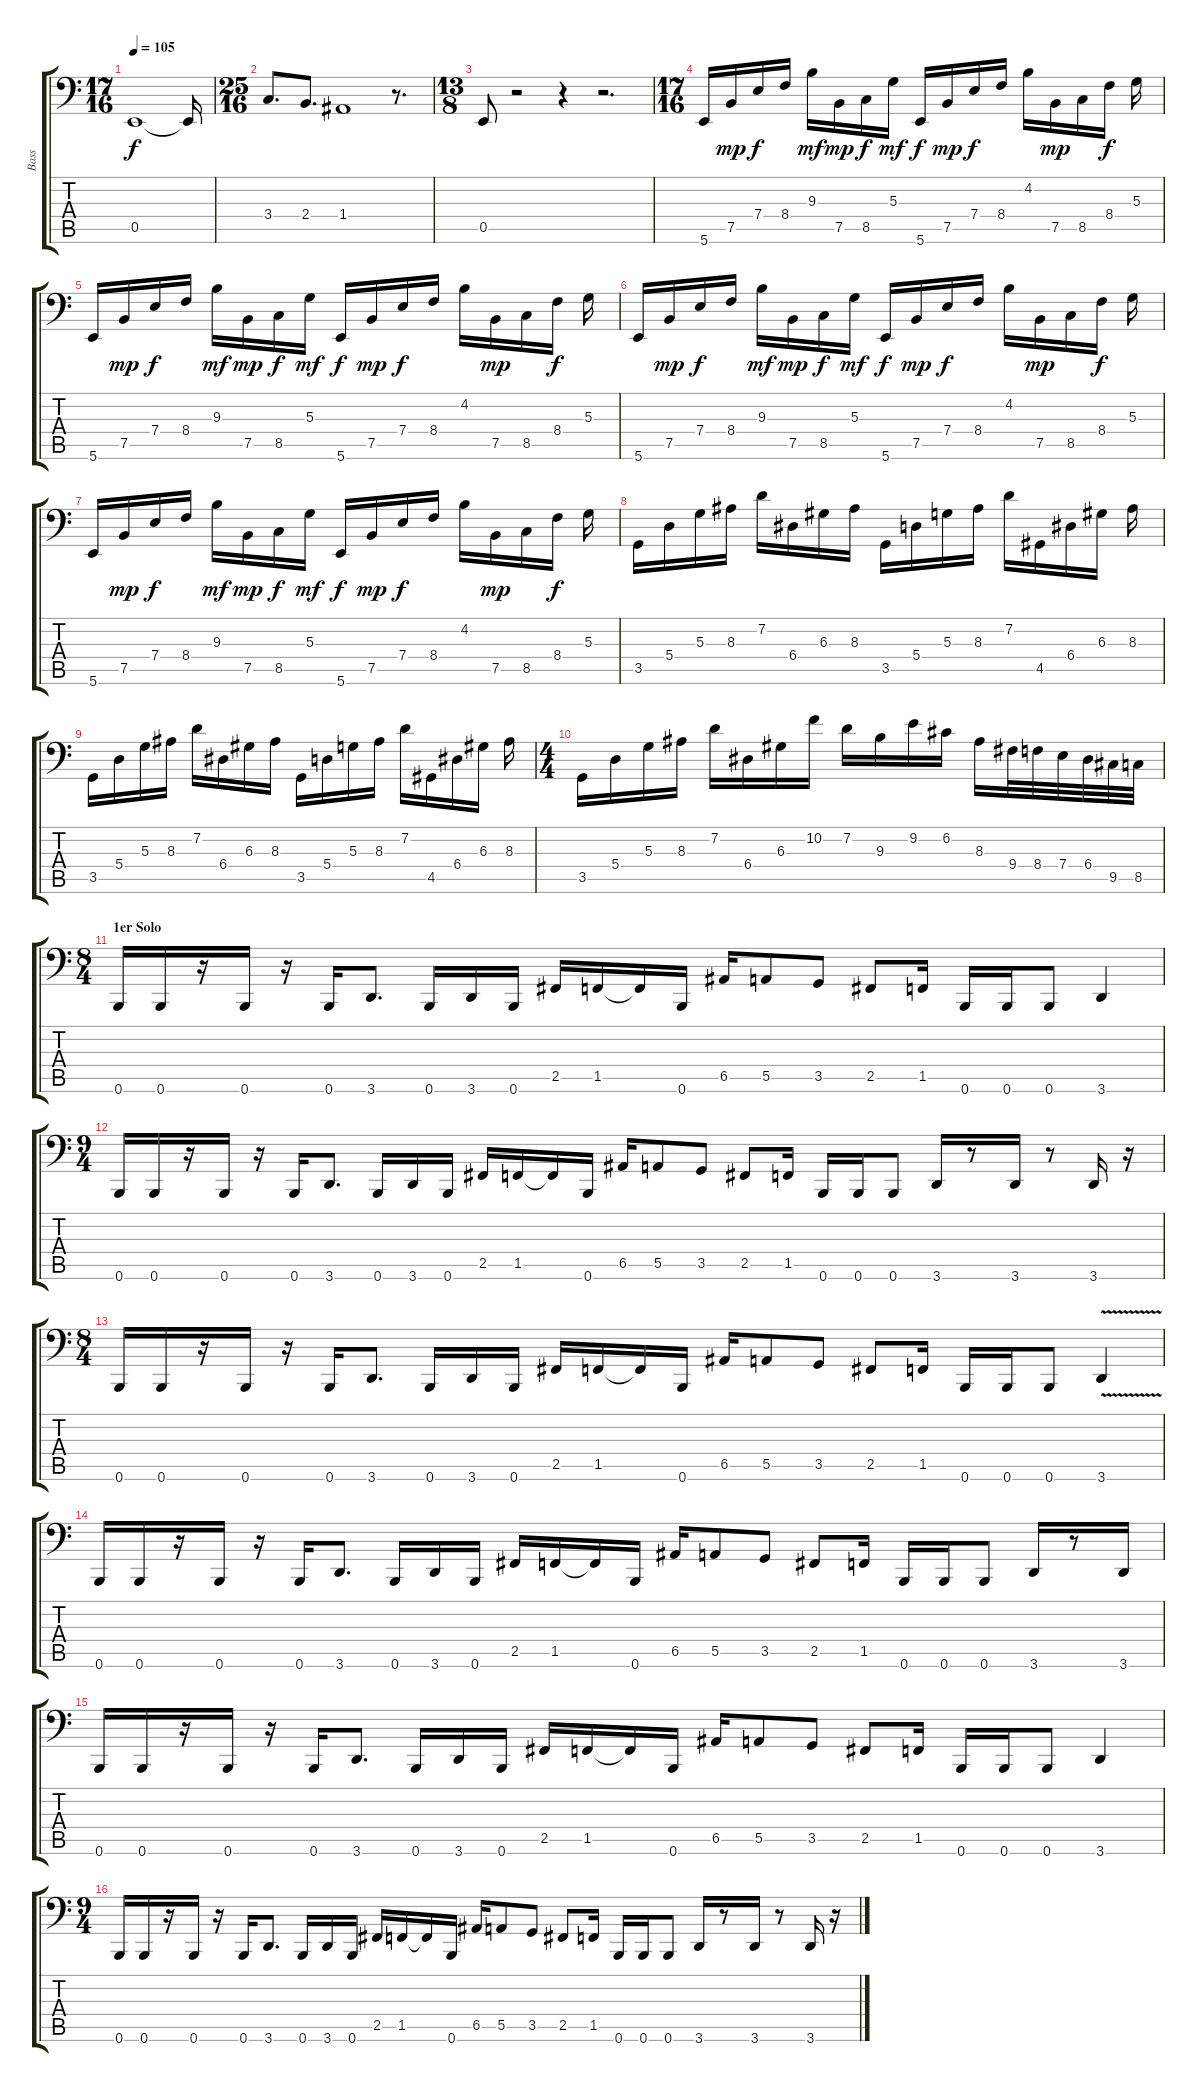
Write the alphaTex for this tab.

\track ("Bass" "Bass") {instrument electricbassfinger}
\staff {score tabs}
\tuning (C3 G2 D2 A1 E1 B0) {hide}
\ts (17 16)
\tempo 105
\clef f4
\ks c
0.5.1{dy f} 0.5{t}.16 |
\ts (25 16)
3.4.8{d} 2.4.8{d} 1.4.1 r.8{d} |
\ts (13 8)
0.5.8 r.2 r.4 r.2{d} |
\ts (17 16)
5.6.16 7.5.16{dy mp} 7.4.16{dy f} 8.4.16 9.3.16{dy mf instrument slapbass2} 7.5.16{dy mp instrument electricbassfinger} 8.5.16{dy f} 5.3.16{dy mf instrument slapbass2} 5.6.16{dy f instrument electricbassfinger} 7.5.16{dy mp} 7.4.16{dy f} 8.4.16 4.2.16{instrument slapbass2} 7.5.16{dy mp instrument electricbassfinger} 8.5.16 8.4.16{dy f} 5.3.16 |
5.6.16 7.5.16{dy mp} 7.4.16{dy f} 8.4.16 9.3.16{dy mf instrument slapbass2} 7.5.16{dy mp instrument electricbassfinger} 8.5.16{dy f} 5.3.16{dy mf instrument slapbass2} 5.6.16{dy f instrument electricbassfinger} 7.5.16{dy mp} 7.4.16{dy f} 8.4.16 4.2.16{instrument slapbass2} 7.5.16{dy mp instrument electricbassfinger} 8.5.16 8.4.16{dy f} 5.3.16 |
5.6.16 7.5.16{dy mp} 7.4.16{dy f} 8.4.16 9.3.16{dy mf instrument slapbass2} 7.5.16{dy mp instrument electricbassfinger} 8.5.16{dy f} 5.3.16{dy mf instrument slapbass2} 5.6.16{dy f instrument electricbassfinger} 7.5.16{dy mp} 7.4.16{dy f} 8.4.16 4.2.16{instrument slapbass2} 7.5.16{dy mp instrument electricbassfinger} 8.5.16 8.4.16{dy f} 5.3.16 |
5.6.16 7.5.16{dy mp} 7.4.16{dy f} 8.4.16 9.3.16{dy mf instrument slapbass2} 7.5.16{dy mp instrument electricbassfinger} 8.5.16{dy f} 5.3.16{dy mf instrument slapbass2} 5.6.16{dy f instrument electricbassfinger} 7.5.16{dy mp} 7.4.16{dy f} 8.4.16 4.2.16{instrument slapbass2} 7.5.16{dy mp instrument electricbassfinger} 8.5.16 8.4.16{dy f} 5.3.16 |
3.5.16 5.4.16 5.3.16 8.3.16 7.2.16 6.4.16 6.3.16 8.3.16 3.5.16 5.4.16 5.3.16 8.3.16 7.2.16 4.5.16 6.4.16 6.3.16 8.3.16 |
3.5.16 5.4.16 5.3.16 8.3.16 7.2.16 6.4.16 6.3.16 8.3.16 3.5.16 5.4.16 5.3.16 8.3.16 7.2.16 4.5.16 6.4.16 6.3.16 8.3.16 |
\ts (4 4)
3.5.16 5.4.16 5.3.16 8.3.16 7.2.16 6.4.16 6.3.16 10.2.16 7.2.16 9.3.16 9.2.16 6.2.16 8.3.16 9.4.32 8.4.32 7.4.32 6.4.32 9.5.32 8.5.32 |
\ts (8 4)
\section ("" "1er Solo")
0.6.16 0.6.16 r.16 0.6.16 r.16 0.6.16 3.6.8{d} 0.6.16 3.6.16 0.6.16 2.5.16 1.5.16 1.5{t}.16 0.6.16 6.5.16 5.5.8 3.5.8 2.5.8 1.5.16 0.6.16 0.6.16 0.6.8 3.6.4 |
\ts (9 4)
0.6.16 0.6.16 r.16 0.6.16 r.16 0.6.16 3.6.8{d} 0.6.16 3.6.16 0.6.16 2.5.16 1.5.16 1.5{t}.16 0.6.16 6.5.16 5.5.8 3.5.8 2.5.8 1.5.16 0.6.16 0.6.16 0.6.8 3.6.16 r.8 3.6.16 r.8 3.6.16 r.16 |
\ts (8 4)
0.6.16 0.6.16 r.16 0.6.16 r.16 0.6.16 3.6.8{d} 0.6.16 3.6.16 0.6.16 2.5.16 1.5.16 1.5{t}.16 0.6.16 6.5.16 5.5.8 3.5.8 2.5.8 1.5.16 0.6.16 0.6.16 0.6.8 3.6{v}.4 |
0.6.16 0.6.16 r.16 0.6.16 r.16 0.6.16 3.6.8{d} 0.6.16 3.6.16 0.6.16 2.5.16 1.5.16 1.5{t}.16 0.6.16 6.5.16 5.5.8 3.5.8 2.5.8 1.5.16 0.6.16 0.6.16 0.6.8 3.6.16 r.8 3.6.16 |
0.6.16 0.6.16 r.16 0.6.16 r.16 0.6.16 3.6.8{d} 0.6.16 3.6.16 0.6.16 2.5.16 1.5.16 1.5{t}.16 0.6.16 6.5.16 5.5.8 3.5.8 2.5.8 1.5.16 0.6.16 0.6.16 0.6.8 3.6.4 |
\ts (9 4)
0.6.16 0.6.16 r.16 0.6.16 r.16 0.6.16 3.6.8{d} 0.6.16 3.6.16 0.6.16 2.5.16 1.5.16 1.5{t}.16 0.6.16 6.5.16 5.5.8 3.5.8 2.5.8 1.5.16 0.6.16 0.6.16 0.6.8 3.6.16 r.8 3.6.16 r.8 3.6.16 r.16
